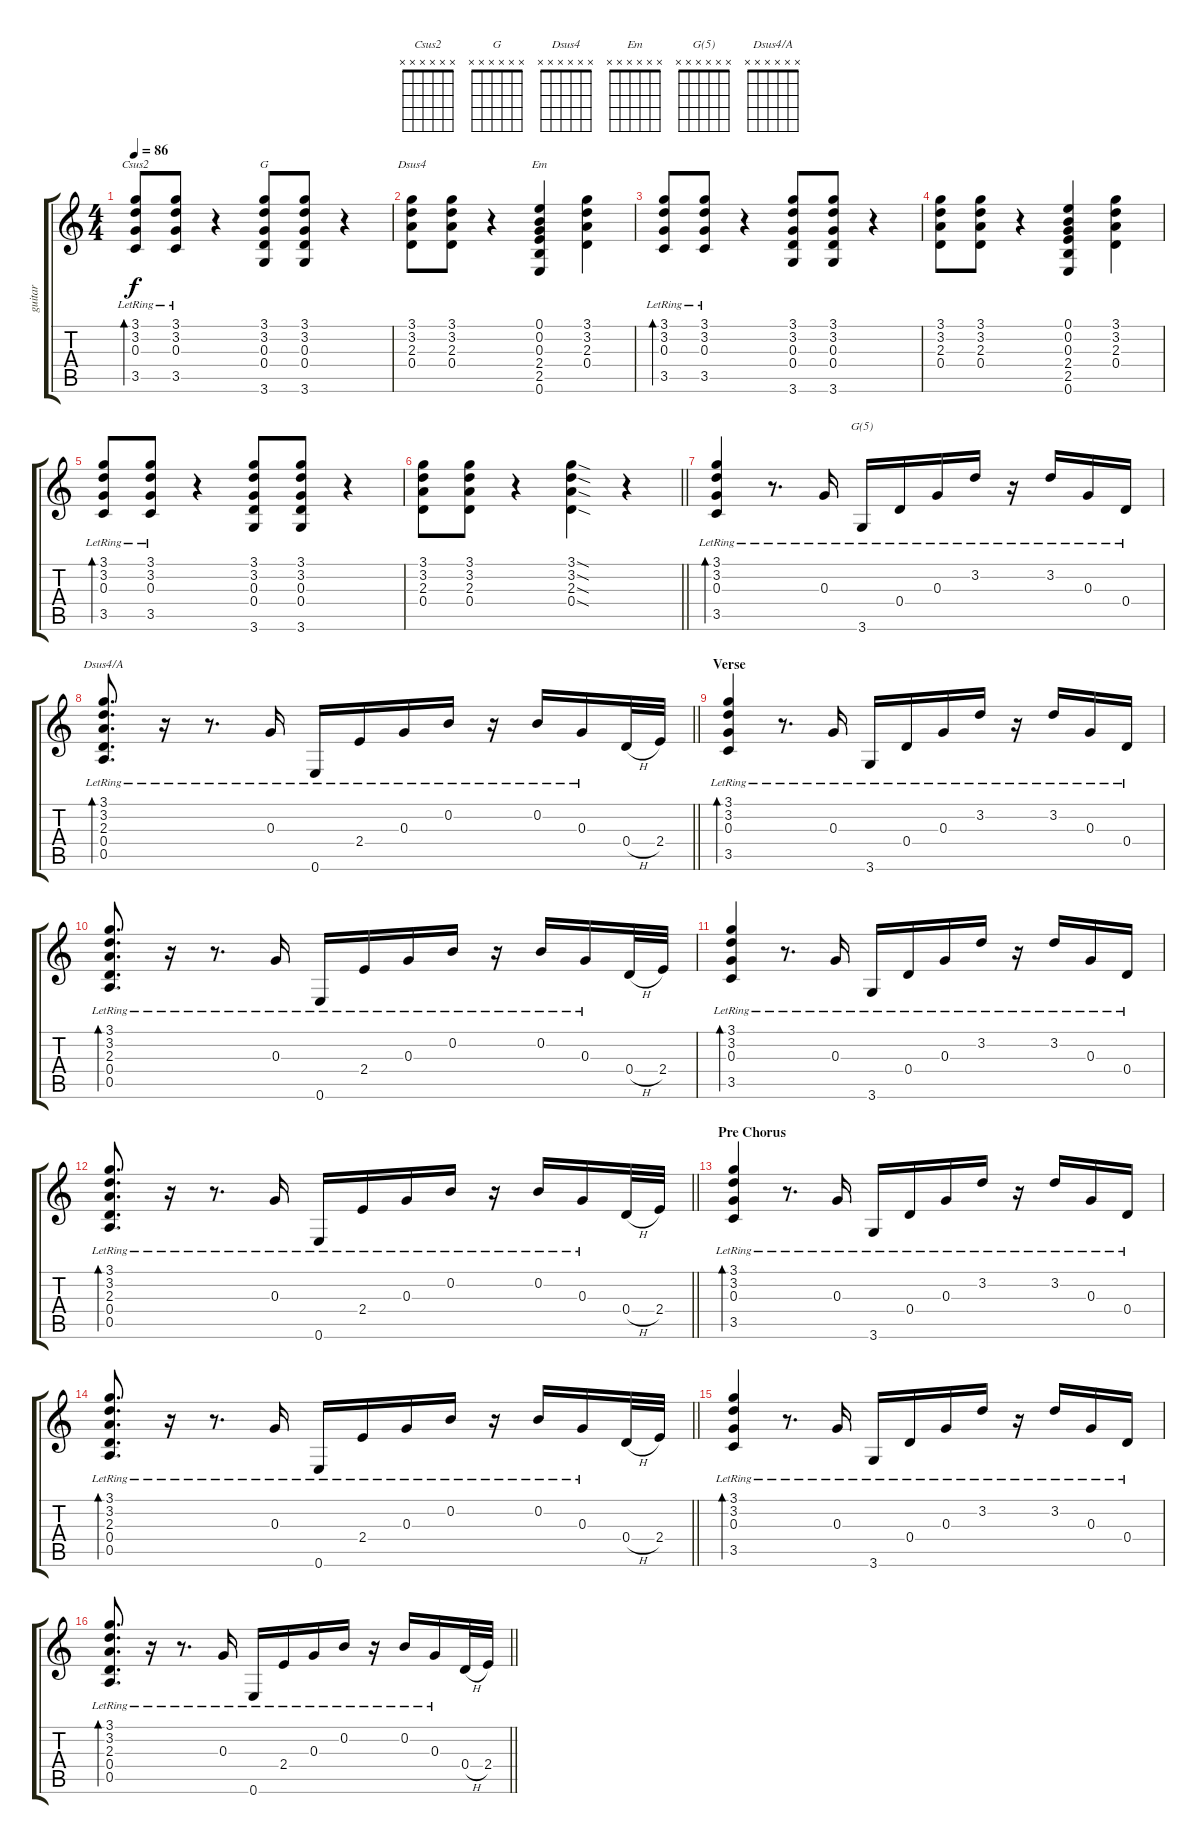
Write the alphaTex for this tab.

\track ("guitar" "guitar") {instrument acousticguitarsteel}
\staff {score tabs}
\tuning (E4 B3 G3 D3 A2 E2) {hide}
\chord ("Csus2" x x x x x x)
\chord ("G" x x x x x x)
\chord ("Dsus4" x x x x x x)
\chord ("Em" x x x x x x)
\chord ("G(5)" x x x x x x)
\chord ("Dsus4/A" x x x x x x)
\ts (4 4)
\tempo 86
\clef g2
\ks c
(3.1{lr} 3.2{lr} 0.3{lr} 3.5{lr}).8{bd 60 ch "Csus2" dy f} (3.1{lr} 3.2{lr} 0.3{lr} 3.5{lr}).8 r.4 (3.1 3.2 0.3 0.4 3.6).8{ch "G"} (3.1 3.2 0.3 0.4 3.6).8 r.4 |
(3.1 3.2 2.3 0.4).8{ch "Dsus4"} (3.1 3.2 2.3 0.4).8 r.4 (0.1 0.2 0.3 2.4 2.5 0.6).4{ch "Em"} (3.1 3.2 2.3 0.4).4 |
(3.1{lr} 3.2{lr} 0.3{lr} 3.5{lr}).8{bd 60} (3.1{lr} 3.2{lr} 0.3{lr} 3.5{lr}).8 r.4 (3.1 3.2 0.3 0.4 3.6).8 (3.1 3.2 0.3 0.4 3.6).8 r.4 |
(3.1 3.2 2.3 0.4).8 (3.1 3.2 2.3 0.4).8 r.4 (0.1 0.2 0.3 2.4 2.5 0.6).4 (3.1 3.2 2.3 0.4).4 |
(3.1{lr} 3.2{lr} 0.3{lr} 3.5{lr}).8{bd 60} (3.1{lr} 3.2{lr} 0.3{lr} 3.5{lr}).8 r.4 (3.1 3.2 0.3 0.4 3.6).8 (3.1 3.2 0.3 0.4 3.6).8 r.4 |
\barLineRight lightlight
(3.1 3.2 2.3 0.4).8 (3.1 3.2 2.3 0.4).8 r.4 (3.1{sod} 3.2{sod} 2.3{sod} 0.4{sod}).4 r.4 |
(3.1{lr} 3.2{lr} 0.3{lr} 3.5{lr}).4{bd 60} r.8{d} 0.3{lr}.16 3.6{lr}.16{ch "G(5)"} 0.4{lr}.16 0.3{lr}.16 3.2{lr}.16 r.16 3.2{lr}.16 0.3{lr}.16 0.4{lr}.16 |
\barLineRight lightlight
(3.1{lr} 3.2{lr} 2.3{lr} 0.4{lr} 0.5{lr}).8{d bd 60 ch "Dsus4/A"} r.16 r.8{d} 0.3{lr}.16 0.6{lr}.16 2.4{lr}.16 0.3{lr}.16 0.2{lr}.16 r.16 0.2{lr}.16 0.3{lr}.16 0.4{h}.32 2.4.32 |
\section ("" "Verse")
(3.1{lr} 3.2{lr} 0.3{lr} 3.5{lr}).4{bd 60} r.8{d} 0.3{lr}.16 3.6{lr}.16 0.4{lr}.16 0.3{lr}.16 3.2{lr}.16 r.16 3.2{lr}.16 0.3{lr}.16 0.4{lr}.16 |
(3.1{lr} 3.2{lr} 2.3{lr} 0.4{lr} 0.5{lr}).8{d bd 60} r.16 r.8{d} 0.3{lr}.16 0.6{lr}.16 2.4{lr}.16 0.3{lr}.16 0.2{lr}.16 r.16 0.2{lr}.16 0.3{lr}.16 0.4{h}.32 2.4.32 |
(3.1{lr} 3.2{lr} 0.3{lr} 3.5{lr}).4{bd 60} r.8{d} 0.3{lr}.16 3.6{lr}.16 0.4{lr}.16 0.3{lr}.16 3.2{lr}.16 r.16 3.2{lr}.16 0.3{lr}.16 0.4{lr}.16 |
\barLineRight lightlight
(3.1{lr} 3.2{lr} 2.3{lr} 0.4{lr} 0.5{lr}).8{d bd 60} r.16 r.8{d} 0.3{lr}.16 0.6{lr}.16 2.4{lr}.16 0.3{lr}.16 0.2{lr}.16 r.16 0.2{lr}.16 0.3{lr}.16 0.4{h}.32 2.4.32 |
\section ("" "Pre Chorus")
(3.1{lr} 3.2{lr} 0.3{lr} 3.5{lr}).4{bd 60} r.8{d} 0.3{lr}.16 3.6{lr}.16 0.4{lr}.16 0.3{lr}.16 3.2{lr}.16 r.16 3.2{lr}.16 0.3{lr}.16 0.4{lr}.16 |
\barLineRight lightlight
(3.1{lr} 3.2{lr} 2.3{lr} 0.4{lr} 0.5{lr}).8{d bd 60} r.16 r.8{d} 0.3{lr}.16 0.6{lr}.16 2.4{lr}.16 0.3{lr}.16 0.2{lr}.16 r.16 0.2{lr}.16 0.3{lr}.16 0.4{h}.32 2.4.32 |
(3.1{lr} 3.2{lr} 0.3{lr} 3.5{lr}).4{bd 60} r.8{d} 0.3{lr}.16 3.6{lr}.16 0.4{lr}.16 0.3{lr}.16 3.2{lr}.16 r.16 3.2{lr}.16 0.3{lr}.16 0.4{lr}.16 |
\barLineRight lightlight
(3.1{lr} 3.2{lr} 2.3{lr} 0.4{lr} 0.5{lr}).8{d bd 60} r.16 r.8{d} 0.3{lr}.16 0.6{lr}.16 2.4{lr}.16 0.3{lr}.16 0.2{lr}.16 r.16 0.2{lr}.16 0.3{lr}.16 0.4{h}.32 2.4.32
